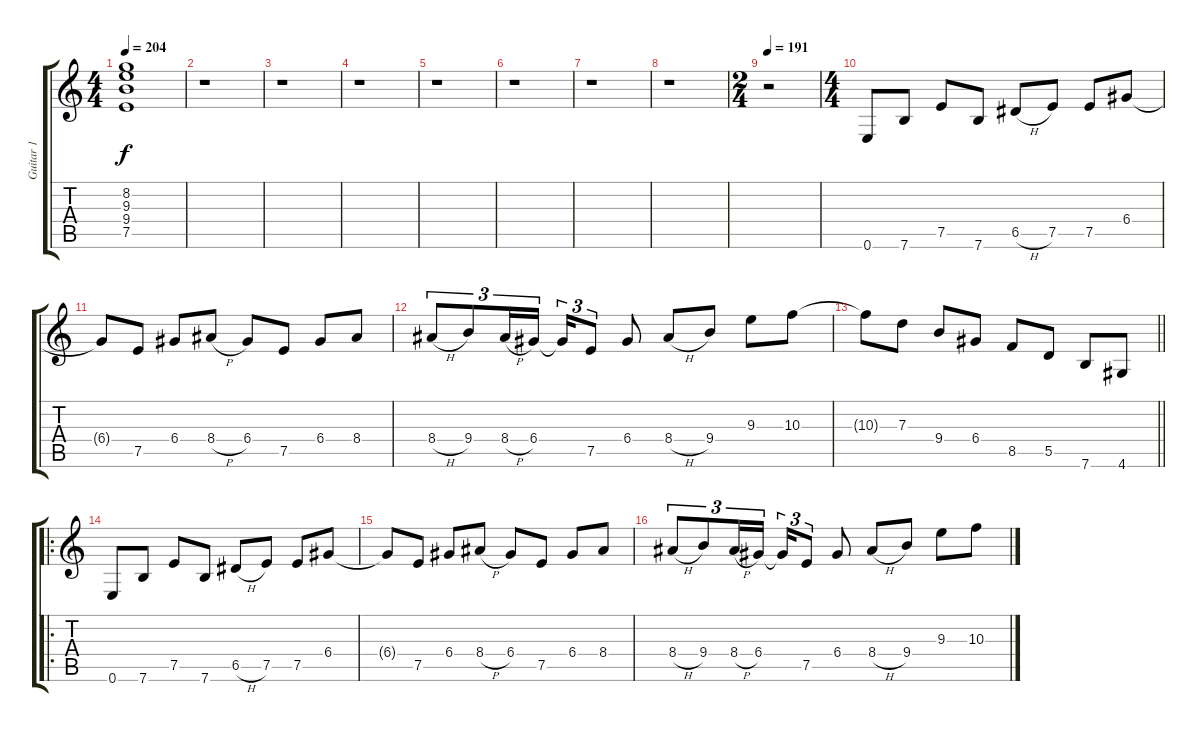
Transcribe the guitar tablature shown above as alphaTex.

\track ("Guitar 1" "Guitar 1") {instrument distortionguitar}
\staff {score tabs}
\tuning (E4 B3 G3 D3 A2 E2) {hide}
\ts (4 4)
\tempo 204
\clef g2
\ks c
(8.2{t} 9.3{t} 9.4{t} 7.5{t}).1{dy f} |
r.1 |
r.1 |
r.1 |
r.1 |
r.1 |
r.1 |
r.1 |
\ts (2 4)
\tempo 191
r.2 |
\ts (4 4)
0.6.8{volume 16} 7.6.8 7.5.8 7.6.8 6.5{h}.8 7.5.8 7.5.8 6.4.8 |
6.4{t}.8 7.5.8 6.4.8 8.4{h}.8 6.4.8 7.5.8 6.4.8 8.4.8 |
8.4{h}.8{tu (3 2)} 9.4.8{tu (3 2)} 8.4{h}.16{tu (3 2)} 6.4.16{tu (3 2)} 6.4{t}.16{tu (3 2)} 7.5.8{tu (3 2)} 6.4.8 8.4{h}.8 9.4.8 9.3.8 10.3.8 |
\barLineRight lightlight
10.3{t}.8 7.3.8 9.4.8 6.4.8 8.5.8 5.5.8 7.6.8 4.6.8 |
\ro
0.6.8{volume 13} 7.6.8 7.5.8 7.6.8 6.5{h}.8 7.5.8 7.5.8 6.4.8 |
6.4{t}.8 7.5.8 6.4.8 8.4{h}.8 6.4.8 7.5.8 6.4.8 8.4.8 |
8.4{h}.8{tu (3 2)} 9.4.8{tu (3 2)} 8.4{h}.16{tu (3 2)} 6.4.16{tu (3 2)} 6.4{t}.16{tu (3 2)} 7.5.8{tu (3 2)} 6.4.8 8.4{h}.8 9.4.8 9.3.8 10.3.8
